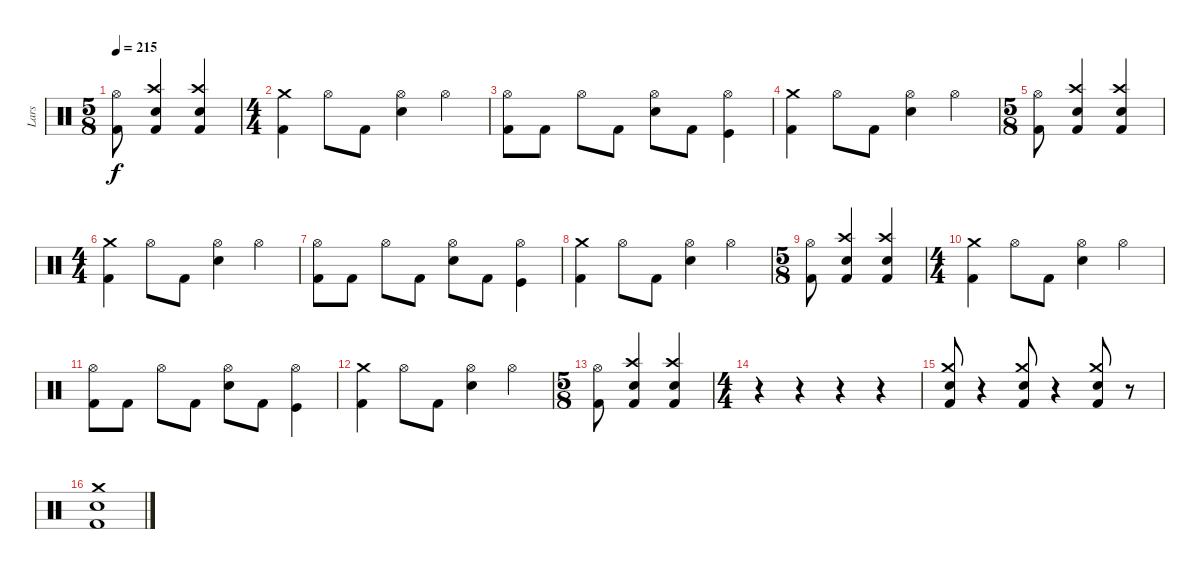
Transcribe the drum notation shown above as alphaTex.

\track ("Lars" "Lars") {instrument percussion}
\staff {score}
\articulation defaults
\ts (5 8)
\tempo 215
\clef neutral
\ks c
("Hi-Hat (open)" "Kick (hit) 2").8{dy f} ("Crash high (hit)" "Snare (hit) 2" "Kick (hit) 2").4 ("Crash high (hit)" "Snare (hit) 2" "Kick (hit) 2").4 |
\ts (4 4)
("Crash medium (hit)" "Kick (hit) 2").4{volume 14} "Hi-Hat (open)".8 "Kick (hit) 2".8 ("Hi-Hat (open)" "Electric Snare (hit)").4 "Hi-Hat (open)".4 |
("Hi-Hat (open)" "Kick (hit) 2").8 "Kick (hit) 2".8 "Hi-Hat (open)".8 "Kick (hit) 2".8 ("Hi-Hat (open)" "Electric Snare (hit)").8 "Kick (hit) 2".8 ("Hi-Hat (open)" "Kick (hit)").4 |
("Crash medium (hit)" "Kick (hit) 2").4{volume 14} "Hi-Hat (open)".8 "Kick (hit) 2".8 ("Hi-Hat (open)" "Electric Snare (hit)").4 "Hi-Hat (open)".4 |
\ts (5 8)
("Hi-Hat (open)" "Kick (hit) 2").8 ("Crash high (hit)" "Snare (hit) 2" "Kick (hit) 2").4 ("Crash high (hit)" "Snare (hit) 2" "Kick (hit) 2").4 |
\ts (4 4)
("Crash medium (hit)" "Kick (hit) 2").4{volume 14} "Hi-Hat (open)".8 "Kick (hit) 2".8 ("Hi-Hat (open)" "Electric Snare (hit)").4 "Hi-Hat (open)".4 |
("Hi-Hat (open)" "Kick (hit) 2").8 "Kick (hit) 2".8 "Hi-Hat (open)".8 "Kick (hit) 2".8 ("Hi-Hat (open)" "Electric Snare (hit)").8 "Kick (hit) 2".8 ("Hi-Hat (open)" "Kick (hit)").4 |
("Crash medium (hit)" "Kick (hit) 2").4{volume 14} "Hi-Hat (open)".8 "Kick (hit) 2".8 ("Hi-Hat (open)" "Electric Snare (hit)").4 "Hi-Hat (open)".4 |
\ts (5 8)
("Hi-Hat (open)" "Kick (hit) 2").8 ("Crash high (hit)" "Snare (hit) 2" "Kick (hit) 2").4 ("Crash high (hit)" "Snare (hit) 2" "Kick (hit) 2").4 |
\ts (4 4)
("Crash medium (hit)" "Kick (hit) 2").4{volume 14} "Hi-Hat (open)".8 "Kick (hit) 2".8 ("Hi-Hat (open)" "Electric Snare (hit)").4 "Hi-Hat (open)".4 |
("Hi-Hat (open)" "Kick (hit) 2").8 "Kick (hit) 2".8 "Hi-Hat (open)".8 "Kick (hit) 2".8 ("Hi-Hat (open)" "Electric Snare (hit)").8 "Kick (hit) 2".8 ("Hi-Hat (open)" "Kick (hit)").4 |
("Crash medium (hit)" "Kick (hit) 2").4{volume 14} "Hi-Hat (open)".8 "Kick (hit) 2".8 ("Hi-Hat (open)" "Electric Snare (hit)").4 "Hi-Hat (open)".4 |
\ts (5 8)
("Hi-Hat (open)" "Kick (hit) 2").8 ("Crash high (hit)" "Snare (hit) 2" "Kick (hit) 2").4 ("Crash high (hit)" "Snare (hit) 2" "Kick (hit) 2").4 |
\ts (4 4)
r.4{volume 0} r.4 r.4 r.4 |
("Crash medium (hit)" "Electric Snare (hit)" "Kick (hit) 2").8{volume 14} r.4{volume 0} ("Crash medium (hit)" "Electric Snare (hit)" "Kick (hit) 2").8{volume 14} r.4{volume 0} ("Crash medium (hit)" "Electric Snare (hit)" "Kick (hit) 2").8{volume 14} r.8{volume 0} |
("Crash medium (hit)" "Electric Snare (hit)" "Kick (hit) 2").1{volume 14}
